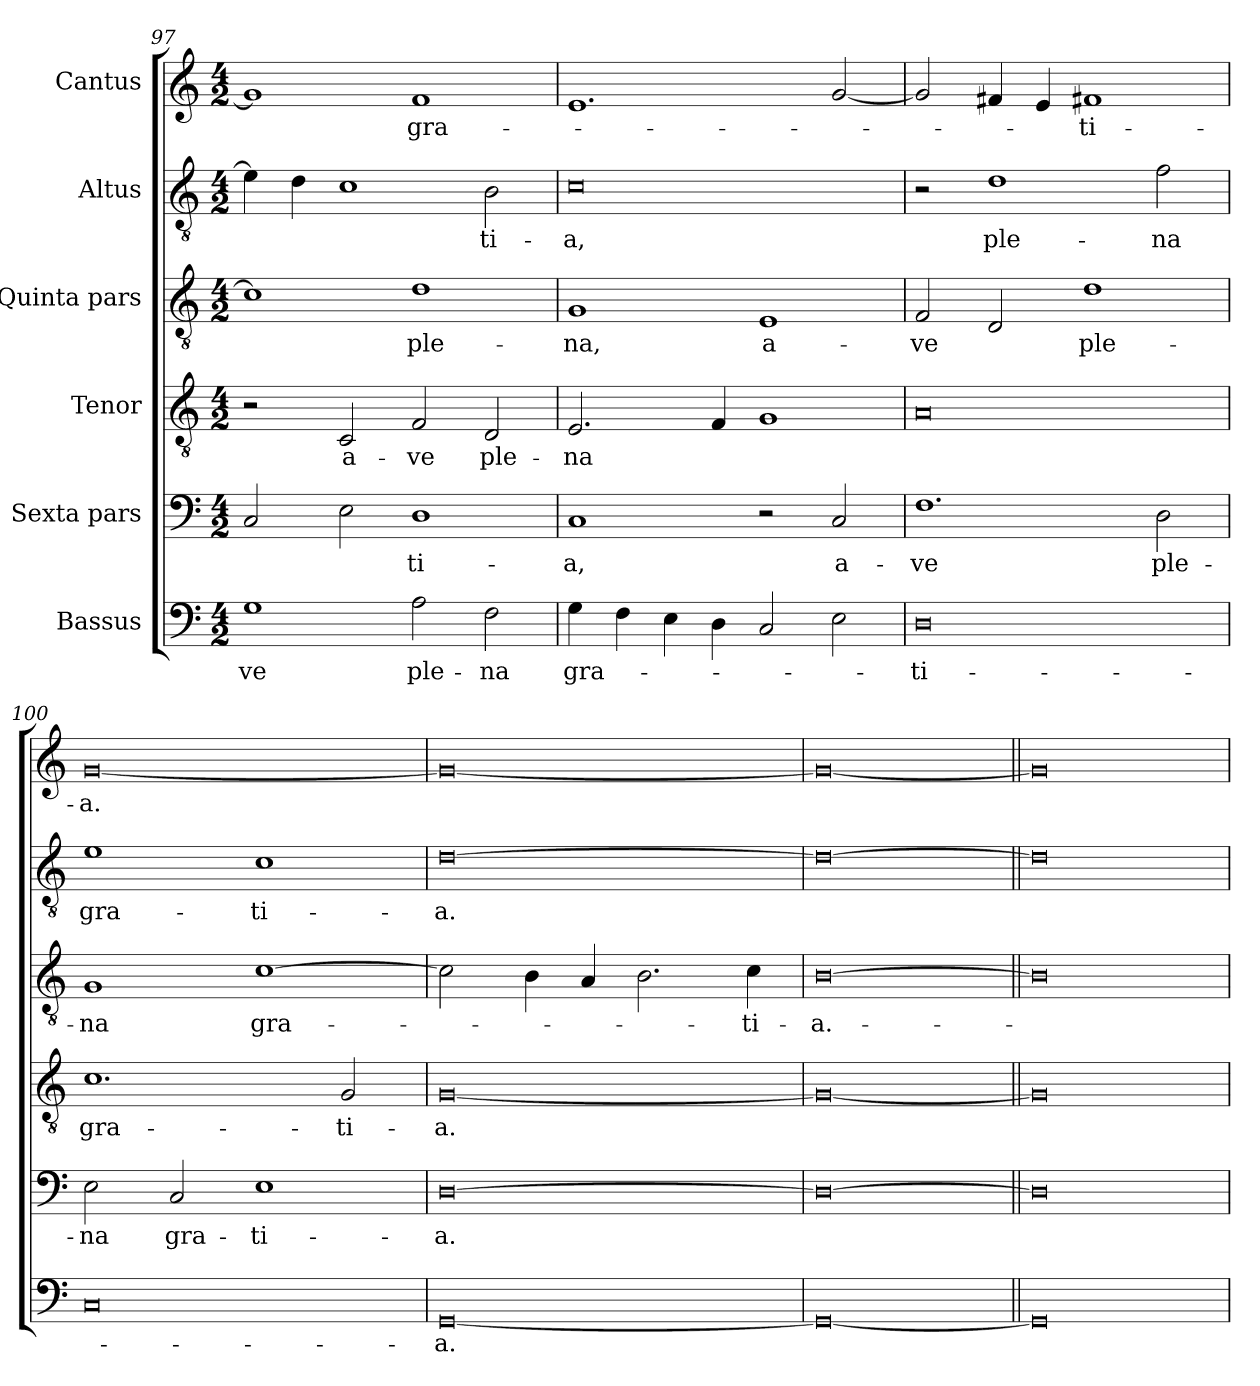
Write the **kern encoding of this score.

**kern	**text	**kern	**text	**kern	**text	**kern	**text	**kern	**text	**kern	**text
*part6	*part6	*part5	*part5	*part4	*part4	*part3	*part3	*part2	*part2	*part1	*part1
*staff6	*staff6	*staff5	*staff5	*staff4	*staff4	*staff3	*staff3	*staff2	*staff2	*staff1	*staff1
*I"Bassus	*	*I"Sexta pars	*	*I"Tenor	*	*I"Quinta pars	*	*I"Altus	*	*I"Cantus	*
*clefF4	*	*clefF4	*	*clefGv2	*	*clefGv2	*	*clefGv2	*	*clefG2	*
*k[]	*	*k[]	*	*k[]	*	*k[]	*	*k[]	*	*k[]	*
*M4/2	*	*M4/2	*	*M4/2	*	*M4/2	*	*M4/2	*	*M4/2	*
=97	=97	=97	=97	=97	=97	=97	=97	=97	=97	=97	=97
1G\	-ve	2C/	.	2r	.	1c\]	.	4e\]	.	1g/]	.
.	.	.	.	.	.	.	.	4d\	.	.	.
.	.	2E\	.	2C/	a-	.	.	1c\	.	.	.
2A\	ple-	1D\	-ti-	2F/	-ve	1d\	ple-	.	.	1f/	gra-
2F\	-na	.	.	2D/	ple-	.	.	2B\	-ti-	.	.
=98	=98	=98	=98	=98	=98	=98	=98	=98	=98	=98	=98
4G\	gra-	1C/	-a,	2.E/	-na	1G/	-na,	0c\	-a,	1.e/	.
4F\	.	.	.	.	.	.	.	.	.	.	.
4E\	.	.	.	.	.	.	.	.	.	.	.
4D\	.	.	.	4F/	.	.	.	.	.	.	.
2C/	.	2r	.	1G/	.	1E/	a-	.	.	.	.
2E\	.	2C/	a-	.	.	.	.	.	.	[2g/	.
=99	=99	=99	=99	=99	=99	=99	=99	=99	=99	=99	=99
0D\	-ti-	1.F\	-ve	0A/	.	2F/	-ve	2r	.	2g/]	.
.	.	.	.	.	.	2D/	.	1d\	ple-	4f#X/	.
.	.	.	.	.	.	.	.	.	.	4e/	.
.	.	.	.	.	.	1d\	ple-	.	.	1f#X/	-ti-
.	.	2D\	ple-	.	.	.	.	2f\	-na	.	.
=100	=100	=100	=100	=100	=100	=100	=100	=100	=100	=100	=100
0C/	.	2E\	-na	1.c\	gra-	1G/	-na	1e\	gra-	[0g/	-a.
.	.	2C/	gra-	.	.	.	.	.	.	.	.
.	.	1E\	-ti-	.	.	[1c\	gra-	1c\	-ti-	.	.
.	.	.	.	2G/	-ti-	.	.	.	.	.	.
=101	=101	=101	=101	=101	=101	=101	=101	=101	=101	=101	=101
[0GG/	-a.	[0D\	-a.	[0G/	-a.	2c\]	.	[0d\	-a.	0g/_	.
.	.	.	.	.	.	4B\	.	.	.	.	.
.	.	.	.	.	.	4A/	.	.	.	.	.
.	.	.	.	.	.	2.B\	.	.	.	.	.
.	.	.	.	.	.	4c\	-ti-	.	.	.	.
=102	=102	=102	=102	=102	=102	=102	=102	=102	=102	=102	=102
0GG/_	.	0D\_	.	0G/_	.	[0B\	a.-	0d\_	.	0g/_	.
=103||	=103||	=103||	=103||	=103||	=103||	=103||	=103||	=103||	=103||	=103||	=103||
0GG/]	.	0D\]	.	0G/]	.	0B\]	.	0d\]	.	0g/]	.
=	=	=	=	=	=	=	=	=	=	=	=
*-	*-	*-	*-	*-	*-	*-	*-	*-	*-	*-	*-
